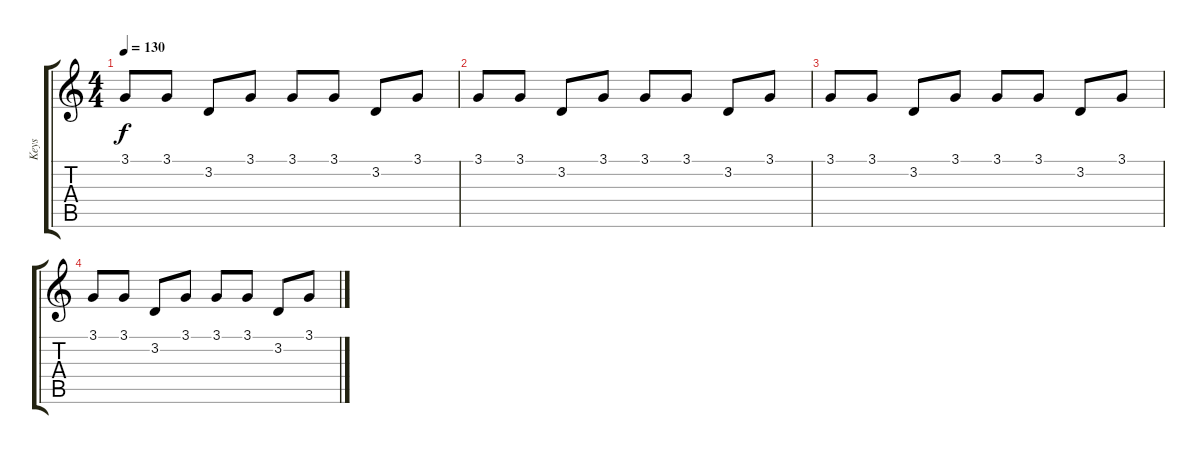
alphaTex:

\track ("Keys" "Keys") {instrument stringensemble1}
\staff {score tabs}
\tuning (E4 B3 G3 D3 A2 E2) {hide}
\ts (4 4)
\tempo 130
\clef g2
\ks c
3.1.8{dy f} 3.1.8 3.2.8 3.1.8 3.1.8 3.1.8 3.2.8 3.1.8 |
3.1.8 3.1.8 3.2.8 3.1.8 3.1.8 3.1.8 3.2.8 3.1.8 |
3.1.8 3.1.8 3.2.8 3.1.8 3.1.8 3.1.8 3.2.8 3.1.8 |
3.1.8 3.1.8 3.2.8 3.1.8 3.1.8 3.1.8 3.2.8 3.1.8
